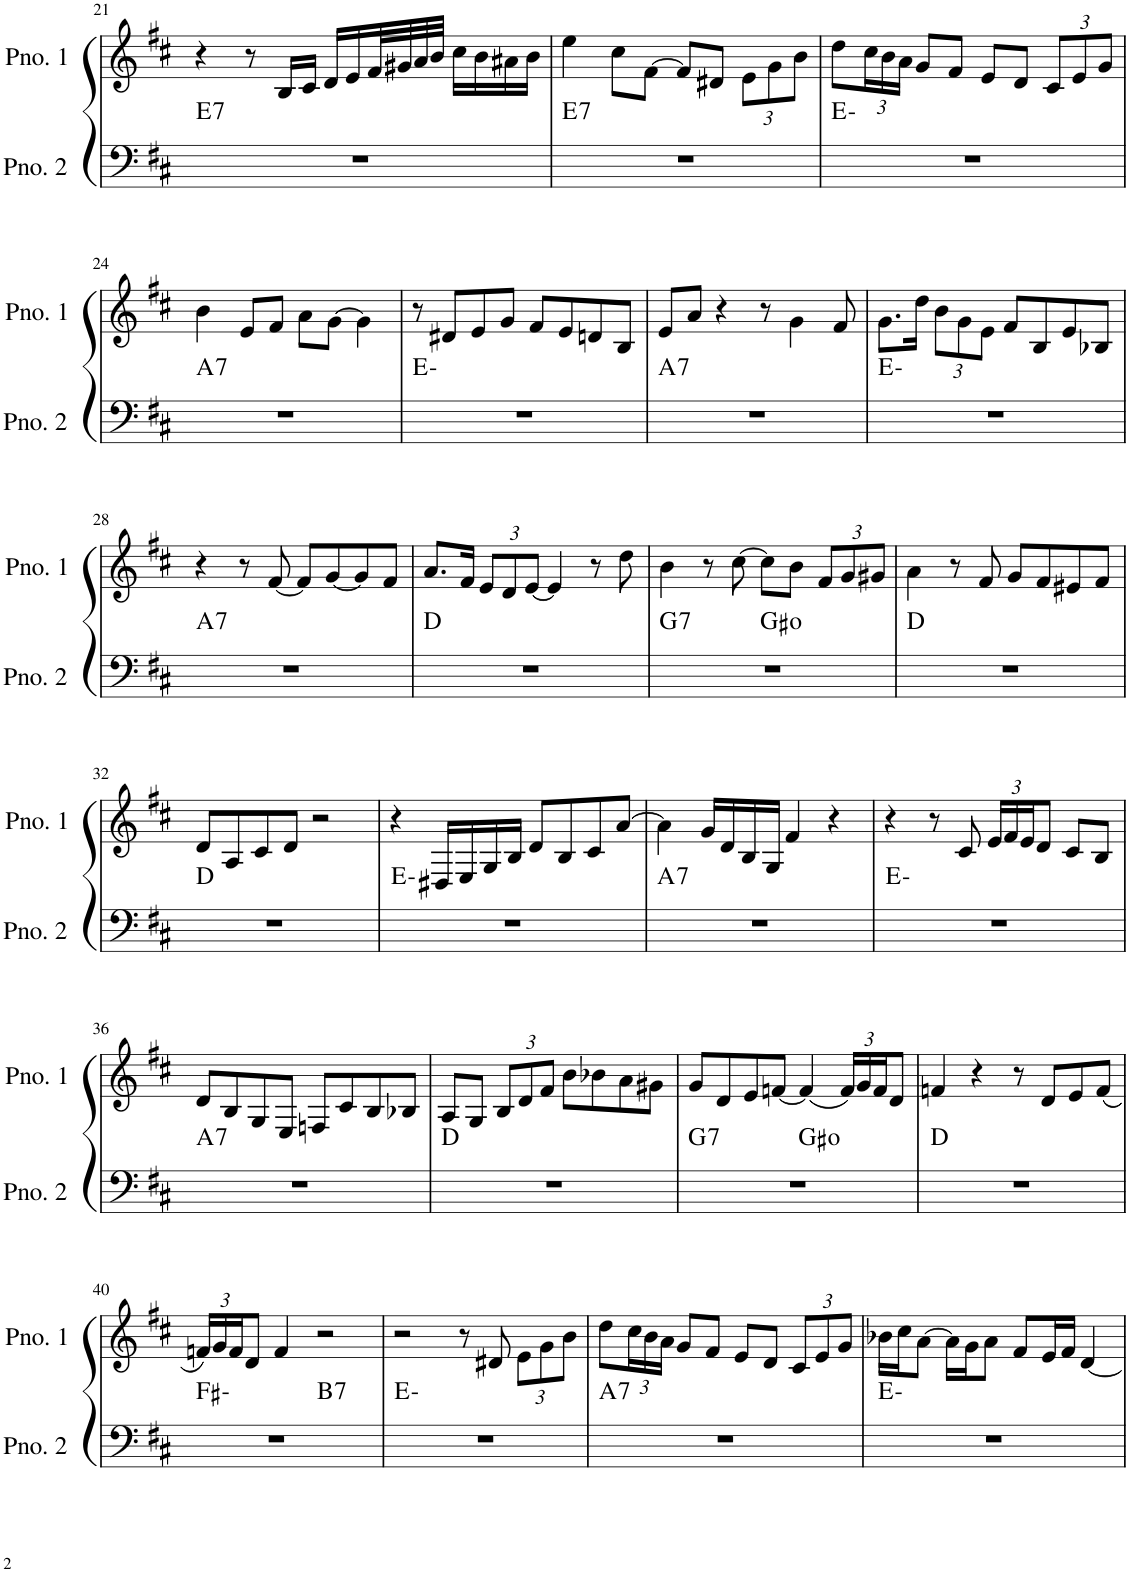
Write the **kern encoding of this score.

**kern	**harte	**kern
*part2	*part2	*part1
*staff2	*	*staff1
*I"ピアノ 2	*	*I"ピアノ 1
!!LO:PB:g=z
*clefF4	*	*clefG2
*k[f#c#]	*	*k[f#c#]
*M4/4	*	*M4/4
=21	=21	=21
!	!LO:H:kt=7	!
1r	E:7	4r
.	.	8r
.	.	16B/LL
.	.	16c#/JJ
.	.	16d/LL
.	.	16e/
.	.	32f#/L
.	.	32g#X/
.	.	32a/
.	.	32b/JJJ
.	.	16cc#\LL
.	.	16b\
.	.	16a#X\
.	.	16b\JJ
=22	=22	=22
!	!LO:H:kt=7	!
1r	E:7	4ee\
.	.	8cc#\L
.	.	[8f#\J
.	.	8f#/L]
.	.	8d#X/J
*	*	*Xbrackettup
.	.	12e\L
.	.	12g\
.	.	12b\J
=23	=23	=23
1r	E:min	8dd\L
.	.	24cc#\L
.	.	24b\
.	.	24a\JJ
.	.	8g/L
.	.	8f#/J
.	.	8e/L
.	.	8d/J
.	.	12c#/L
.	.	12e/
.	.	12g/J
!!LO:LB:g=z
=24	=24	=24
!	!LO:H:kt=7	!
1r	A:7	4b\
.	.	8e/L
.	.	8f#/J
.	.	8a\L
.	.	[8g\J
.	.	4g\]
=25	=25	=25
1r	E:min	8r
.	.	8d#X/L
.	.	8e/
.	.	8g/J
.	.	8f#/L
.	.	8e/
.	.	8dn/
.	.	8B/J
=26	=26	=26
!	!LO:H:kt=7	!
1r	A:7	8e/L
.	.	8a/J
.	.	4r
.	.	8r
.	.	4g\
.	.	8f#/
=27	=27	=27
1r	E:min	8.g\L
.	.	16dd\Jk
.	.	12b\L
.	.	12g\
.	.	12e\J
.	.	8f#/L
.	.	8B/
.	.	8e/
.	.	8B-X/J
!!LO:LB:g=z
=28	=28	=28
!	!LO:H:kt=7	!
1r	A:7	4r
.	.	8r
.	.	[8f#/
.	.	8f#/L]
.	.	[8g/
.	.	8g/]
.	.	8f#/J
=29	=29	=29
1r	D:maj	8.a/L
.	.	16f#/Jk
.	.	12e/L
.	.	12d/
.	.	[12e/J
.	.	4e/]
.	.	8r
.	.	8dd\
=30	=30	=30
!	!LO:H:kt=7	!
*^	*	*
1r	2ryy	G:7	4b\
.	.	.	8r
.	.	.	[8cc#\
.	2ryy	G#:dim	8cc#\L]
.	.	.	8b\J
.	.	.	12f#/L
.	.	.	12g/
.	.	.	12g#X/J
*v	*v	*	*
=31	=31	=31
1r	D:maj	4a\
.	.	8r
.	.	8f#/
.	.	8g/L
.	.	8f#/
.	.	8e#X/
.	.	8f#/J
!!LO:LB:g=z
=32	=32	=32
1r	D:maj	8d/L
.	.	8A/
.	.	8c#/
.	.	8d/J
.	.	2r
=33	=33	=33
1r	E:min	4r
.	.	16D#X/LL
.	.	16E/
.	.	16G/
.	.	16B/JJ
.	.	8d/L
.	.	8B/
.	.	8c#/
.	.	[8a/J
=34	=34	=34
!	!LO:H:kt=7	!
1r	A:7	4a\]
.	.	16g/LL
.	.	16d/
.	.	16B/
.	.	16G/JJ
.	.	4f#/
.	.	4r
=35	=35	=35
1r	E:min	4r
.	.	8r
.	.	8c#/
.	.	24e/LL
.	.	24f#/
.	.	24e/J
.	.	8d/J
.	.	8c#/L
.	.	8B/J
!!LO:LB:g=z
=36	=36	=36
!	!LO:H:kt=7	!
1r	A:7	8d/L
.	.	8B/
.	.	8G/
.	.	8E/J
.	.	8Fn/L
.	.	8c#/
.	.	8B/
.	.	8B-X/J
=37	=37	=37
1r	D:maj	8A/L
.	.	8G/J
.	.	12B/L
.	.	12d/
.	.	12f#/J
.	.	8b\L
.	.	8b-X\
.	.	8a\
.	.	8g#X\J
=38	=38	=38
!	!LO:H:kt=7	!
*^	*	*
1r	2ryy	G:7	8g/L
.	.	.	8d/
.	.	.	8e/
.	.	.	[8fn/J
.	2ryy	G#:dim	(4f/]
.	.	.	24f/LL)
.	.	.	24g/
.	.	.	24f/J
.	.	.	8d/J
*v	*v	*	*
=39	=39	=39
1r	D:maj	4fn/
.	.	4r
.	.	8r
.	.	8d/L
.	.	8e/
.	.	(8f/J
!!LO:LB:g=z
=40	=40	=40
*^	*	*
1r	2ryy	F#:min	24fn/LL)
.	.	.	24g/
.	.	.	24f/J
.	.	.	8d/J
.	.	.	4f/
!	!	!LO:H:kt=7	!
.	2ryy	B:7	2r
*v	*v	*	*
=41	=41	=41
1r	E:min	2r
.	.	8r
.	.	8d#X/
.	.	12e\L
.	.	12g\
.	.	12b\J
=42	=42	=42
!	!LO:H:kt=7	!
1r	A:7	8dd\L
.	.	24cc#\L
.	.	24b\
.	.	24a\JJ
.	.	8g/L
.	.	8f#/J
.	.	8e/L
.	.	8d/J
.	.	12c#/L
.	.	12e/
.	.	12g/J
=43	=43	=43
1r	E:min	16b-X\LL
.	.	16cc#\J
.	.	[8a\J
.	.	16a\LL]
.	.	16g\J
.	.	8a\J
.	.	8f#/L
.	.	16e/L
.	.	16f#/JJ
.	.	[4d/
=	=	=
*-	*-	*-
